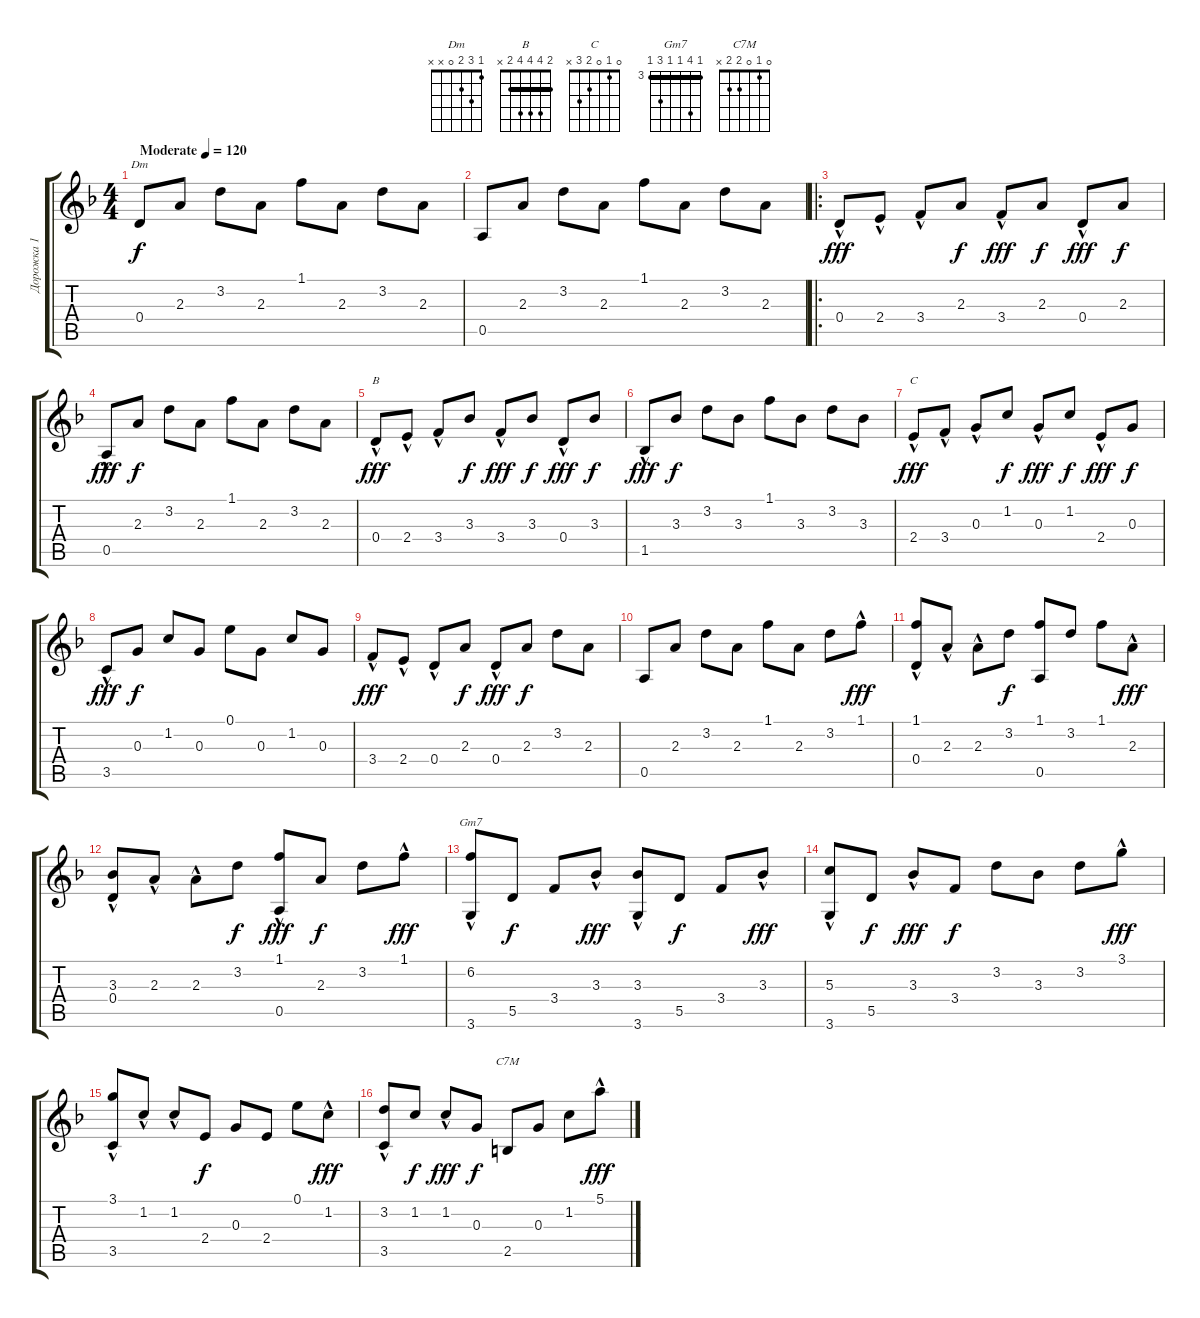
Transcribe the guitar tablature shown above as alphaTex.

\track ("Дорожка 1" "Дорожка 1") {instrument acousticguitarnylon}
\staff {score tabs}
\tuning (E4 B3 G3 D3 A2 E2) {hide}
\chord ("Dm" 1 3 2 0 x x)
\chord ("B" 2 4 4 4 2 x) {barre 2}
\chord ("C" 0 1 0 2 3 x)
\chord ("Gm7" 3 6 3 3 5 3) {firstfret 3 barre 3}
\chord ("C7M" 0 1 0 2 2 x)
\ts (4 4)
\tempo (120 "Moderate")
\clef g2
\ks dminor
0.4.8{ch "Dm" dy f instrument acousticguitarnylon} 2.3.8 3.2.8 2.3.8 1.1.8 2.3.8 3.2.8 2.3.8 |
0.5.8 2.3.8 3.2.8 2.3.8 1.1.8 2.3.8 3.2.8 2.3.8 |
\ro
0.4{hac}.8{dy fff} 2.4{hac}.8 3.4{hac}.8 2.3.8{dy f} 3.4{hac}.8{dy fff} 2.3.8{dy f} 0.4{hac}.8{dy fff} 2.3.8{dy f} |
0.5{hac}.8{dy fff} 2.3.8{dy f} 3.2.8 2.3.8 1.1.8 2.3.8 3.2.8 2.3.8 |
0.4{hac}.8{ch "B" dy fff} 2.4{hac}.8 3.4{hac}.8 3.3.8{dy f} 3.4{hac}.8{dy fff} 3.3.8{dy f} 0.4{hac}.8{dy fff} 3.3.8{dy f} |
1.5{hac}.8{dy fff} 3.3.8{dy f} 3.2.8 3.3.8 1.1.8 3.3.8 3.2.8 3.3.8 |
2.4{hac}.8{ch "C" dy fff} 3.4{hac}.8 0.3{hac}.8 1.2.8{dy f} 0.3{hac}.8{dy fff} 1.2.8{dy f} 2.4{hac}.8{dy fff} 0.3.8{dy f} |
3.5{hac}.8{dy fff} 0.3.8{dy f} 1.2.8 0.3.8 0.1.8 0.3.8 1.2.8 0.3.8 |
3.4{hac}.8{dy fff} 2.4{hac}.8 0.4{hac}.8 2.3.8{dy f} 0.4{hac}.8{dy fff} 2.3.8{dy f} 3.2.8 2.3.8 |
0.5.8 2.3.8 3.2.8 2.3.8 1.1.8 2.3.8 3.2.8 1.1{hac}.8{dy fff} |
(1.1{hac} 0.4{hac}).8 2.3{hac}.8 2.3{hac}.8 3.2.8{dy f} (1.1 0.5).8 3.2.8 1.1.8 2.3{hac}.8{dy fff} |
(3.3{hac} 0.4{hac}).8 2.3{hac}.8 2.3{hac}.8 3.2.8{dy f} (1.1 0.5{hac}).8{dy fff} 2.3.8{dy f} 3.2.8 1.1{hac}.8{dy fff} |
(6.2{hac} 3.6{hac}).8{ch "Gm7"} 5.5.8{dy f} 3.4.8 3.3{hac}.8{dy fff} (3.3{hac} 3.6{hac}).8 5.5.8{dy f} 3.4.8 3.3{hac}.8{dy fff} |
(5.3{hac} 3.6{hac}).8 5.5.8{dy f} 3.3{hac}.8{dy fff} 3.4.8{dy f} 3.2.8 3.3.8 3.2.8 3.1{hac}.8{dy fff} |
(3.1{hac} 3.5{hac}).8 1.2{hac}.8 1.2{hac}.8 2.4.8{dy f} 0.3.8 2.4.8 0.1.8 1.2{hac}.8{dy fff} |
(3.2{hac} 3.5{hac}).8 1.2.8{dy f} 1.2{hac}.8{dy fff} 0.3.8{dy f} 2.5.8{ch "C7M"} 0.3.8 1.2.8 5.1{hac}.8{dy fff}
